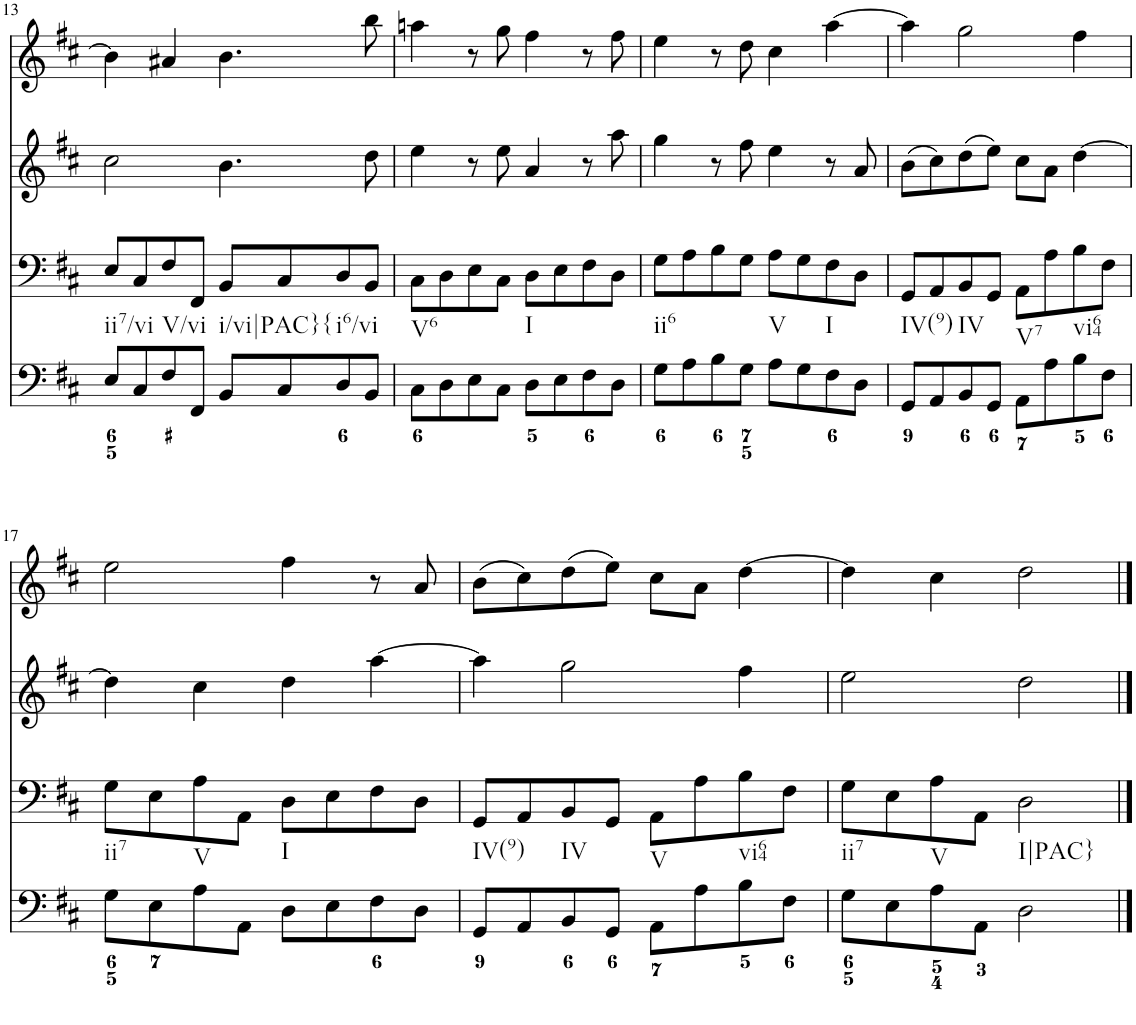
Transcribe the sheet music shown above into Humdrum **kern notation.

**kern	**kern	**kern	**kern
*part4	*part3	*part2	*part1
*staff4	*staff3	*staff2	*staff1
*I"violn	*I"violn	*I"cello	*I"organ
!!LO:PB:g=z
*clefF4	*clefF4	*clefG2	*clefG2
*k[f#c#]	*k[f#c#]	*k[f#c#]	*k[f#c#]
*D:	*D:	*D:	*D:
*M4/4	*M4/4	*M4/4	*M4/4
*met(c)	*met(c)	*met(c)	*met(c)
=13	=13	=13	=13
!	!LO:TX:b:t=ii7/vi	!	!
8E/L	8E/L	2cc#\	4b\]
8C#/	8C#/	.	.
!	!LO:TX:b:t=V/vi	!	!
8F#/	8F#/	.	4a#X/
8FF#/J	8FF#/J	.	.
!	!LO:TX:b:t=i/vi|PAC}{	!	!
8BB/L	8BB/L	4.b\	4.b\
8C#/	8C#/	.	.
!	!LO:TX:b:t=i6/vi	!	!
8D/	8D/	.	.
8BB/J	8BB/J	8dd\	8bb\
=14	=14	=14	=14
!	!LO:TX:b:t=V6	!	!
8C#\L	8C#\L	4ee\	4aan\
8D\	8D\	.	.
8E\	8E\	8r	8r
8C#\J	8C#\J	8ee\	8gg\
!	!LO:TX:b:t=I	!	!
8D\L	8D\L	4a/	4ff#\
8E\	8E\	.	.
8F#\	8F#\	8r	8r
8D\J	8D\J	8aa\	8ff#\
=15	=15	=15	=15
!	!LO:TX:b:t=ii6	!	!
8G\L	8G\L	4gg\	4ee\
8A\	8A\	.	.
8B\	8B\	8r	8r
8G\J	8G\J	8ff#\	8dd\
!	!LO:TX:b:t=V	!	!
8A\L	8A\L	4ee\	4cc#\
8G\	8G\	.	.
!	!LO:TX:b:t=I	!	!
8F#\	8F#\	8r	[4aa\
8D\J	8D\J	8a/	.
=16	=16	=16	=16
!	!LO:TX:b:t=IV(9)	!	!
8GG/L	8GG/L	(8b\L	4aa\]
8AA/	8AA/	8cc#\)	.
!	!LO:TX:b:t=IV	!	!
8BB/	8BB/	(8dd\	2gg\
8GG/J	8GG/J	8ee\J)	.
!	!LO:TX:b:t=V7	!	!
8AA\L	8AA\L	8cc#\L	.
8A\	8A\	8a\J	.
!	!LO:TX:b:t=vi64	!	!
8B\	8B\	[4dd\	4ff#\
8F#\J	8F#\J	.	.
!!LO:LB:g=z
=17	=17	=17	=17
!	!LO:TX:b:t=ii7	!	!
8G\L	8G\L	4dd\]	2ee\
8E\	8E\	.	.
!	!LO:TX:b:t=V	!	!
8A\	8A\	4cc#\	.
8AA\J	8AA\J	.	.
!	!LO:TX:b:t=I	!	!
8D\L	8D\L	4dd\	4ff#\
8E\	8E\	.	.
8F#\	8F#\	[4aa\	8r
8D\J	8D\J	.	8a/
=18	=18	=18	=18
!	!LO:TX:b:t=IV(9)	!	!
8GG/L	8GG/L	4aa\]	(8b\L
8AA/	8AA/	.	8cc#\)
!	!LO:TX:b:t=IV	!	!
8BB/	8BB/	2gg\	(8dd\
8GG/J	8GG/J	.	8ee\J)
!	!LO:TX:b:t=V	!	!
8AA\L	8AA\L	.	8cc#\L
8A\	8A\	.	8a\J
!	!LO:TX:b:t=vi64	!	!
8B\	8B\	4ff#\	[4dd\
8F#\J	8F#\J	.	.
=19	=19	=19	=19
!	!LO:TX:b:t=ii7	!	!
8G\L	8G\L	2ee\	4dd\]
8E\	8E\	.	.
!	!LO:TX:b:t=V	!	!
8A\	8A\	.	4cc#\
8AA\J	8AA\J	.	.
!	!LO:TX:b:t=I|PAC}	!	!
2D\	2D\	2dd\	2dd\
==	==	==	==
*-	*-	*-	*-
